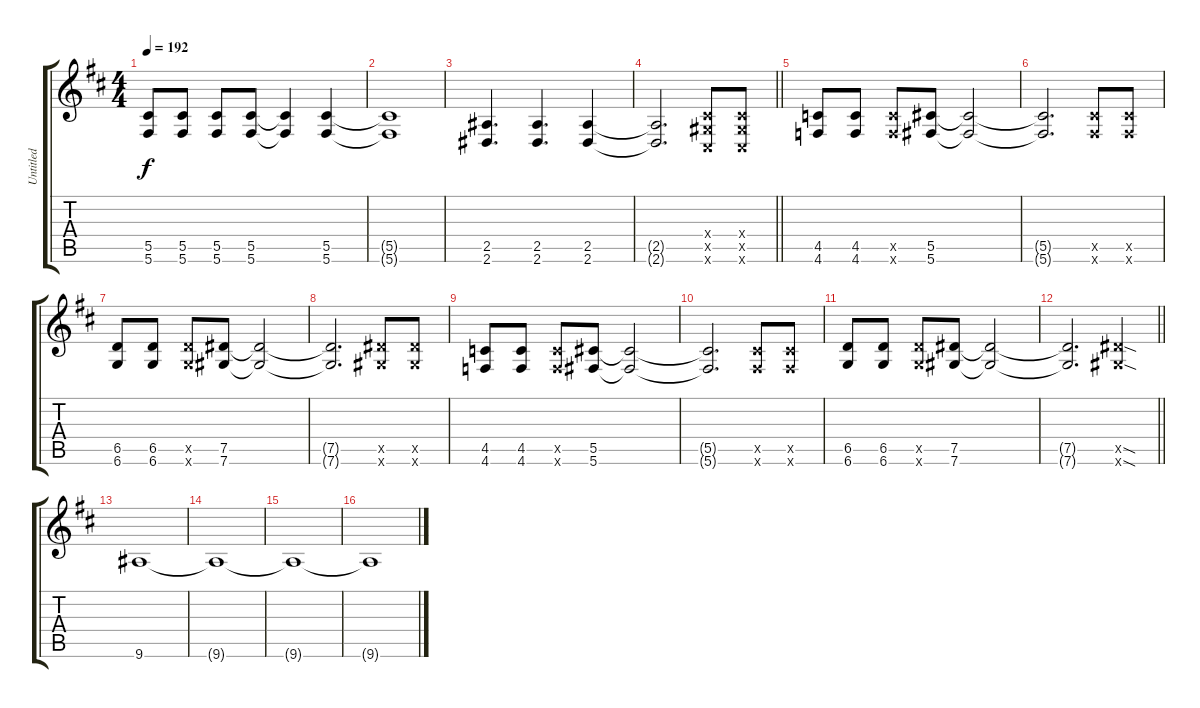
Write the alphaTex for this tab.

\track ("Untitled" "Untitled") {instrument distortionguitar}
\staff {score tabs}
\tuning (Eb4 Bb3 Gb3 Db3 Ab2 Db2) {hide}
\ts (4 4)
\tempo 192
\clef g2
\ks d
(5.5 5.6).8{dy f} (5.5 5.6).8 (5.5 5.6).8 (5.5 5.6).8 (5.5{t} 5.6{t}).4 (5.5 5.6).4 |
(5.5{t} 5.6{t}).1 |
(2.5 2.6).4{d} (2.5 2.6).4{d} (2.5 2.6).4 |
\barLineRight lightlight
(2.5{t} 2.6{t}).2{d} (0.4{x} 0.5{x} 0.6{x}).8 (0.4{x} 0.5{x} 0.6{x}).8 |
(4.5 4.6).8 (4.5 4.6).8 (4.5{x} 4.6{x}).8 (5.5 5.6).8 (5.5{t} 5.6{t}).2 |
(5.5{t} 5.6{t}).2{d} (5.5{x} 5.6{x}).8 (5.5{x} 5.6{x}).8 |
(6.5 6.6).8 (6.5 6.6).8 (6.5{x} 6.6{x}).8 (7.5 7.6).8 (7.5{t} 7.6{t}).2 |
(7.5{t} 7.6{t}).2{d} (7.5{x} 7.6{x}).8 (7.5{x} 7.6{x}).8 |
(4.5 4.6).8 (4.5 4.6).8 (4.5{x} 4.6{x}).8 (5.5 5.6).8 (5.5{t} 5.6{t}).2 |
(5.5{t} 5.6{t}).2{d} (5.5{x} 5.6{x}).8 (5.5{x} 5.6{x}).8 |
(6.5 6.6).8 (6.5 6.6).8 (6.5{x} 6.6{x}).8 (7.5 7.6).8 (7.5{t} 7.6{t}).2 |
\barLineRight lightlight
(7.5{t} 7.6{t}).2{d} (7.5{sod x} 7.6{sod x}).4 |
9.6.1 |
9.6{t}.1 |
9.6{t}.1 |
9.6{t}.1
